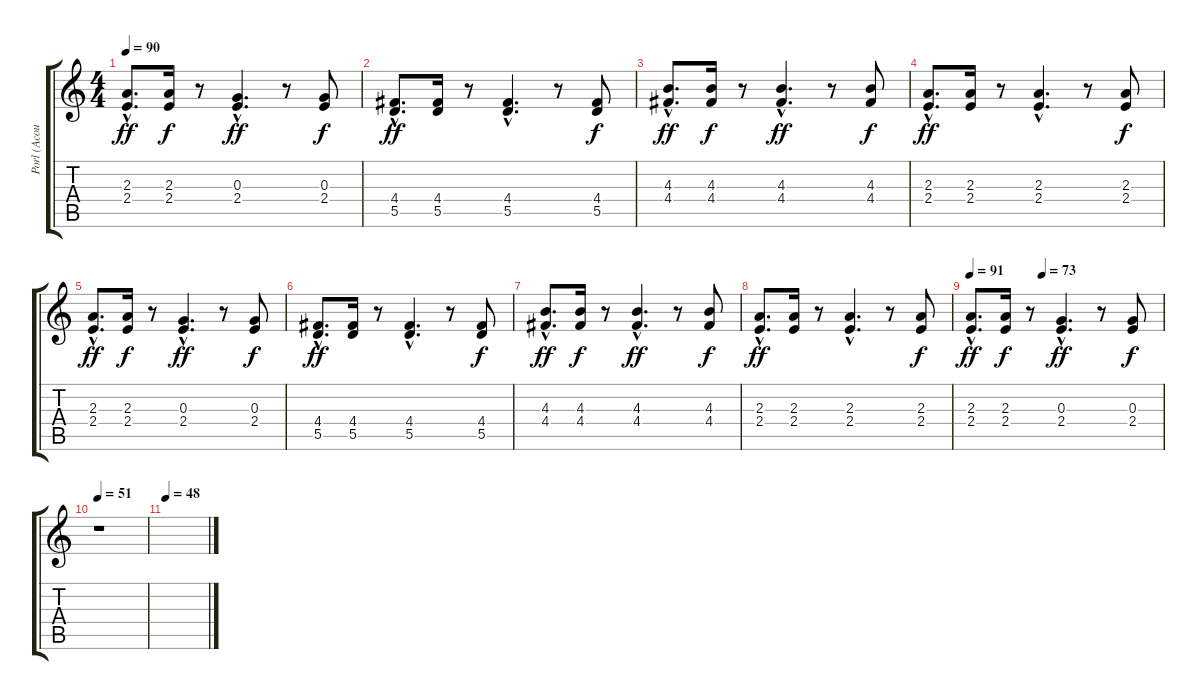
\track ("Porl (Acoustic Guitar I)" "Porl (Acou") {instrument acousticguitarnylon}
\staff {score tabs}
\tuning (E4 B3 G3 D3 A2 E2) {hide}
\ts (4 4)
\tempo 90
\clef g2
\ks c
(2.3{hac} 2.4{hac}).8{d dy ff} (2.3 2.4).16{dy f} r.8 (0.3{hac} 2.4{hac}).4{d dy ff} r.8 (0.3 2.4).8{dy f} |
(4.4{hac} 5.5{hac}).8{d dy ff} (4.4 5.5).16 r.8 (4.4{hac} 5.5{hac}).4{d} r.8 (4.4 5.5).8{dy f} |
(4.3{hac} 4.4{hac}).8{d dy ff} (4.3 4.4).16{dy f} r.8 (4.3{hac} 4.4{hac}).4{d dy ff} r.8 (4.3 4.4).8{dy f} |
(2.3{hac} 2.4{hac}).8{d dy ff} (2.3 2.4).16 r.8 (2.3{hac} 2.4{hac}).4{d} r.8 (2.3 2.4).8{dy f} |
(2.3{hac} 2.4{hac}).8{d dy ff} (2.3 2.4).16{dy f} r.8 (0.3{hac} 2.4{hac}).4{d dy ff} r.8 (0.3 2.4).8{dy f} |
(4.4{hac} 5.5{hac}).8{d dy ff} (4.4 5.5).16 r.8 (4.4{hac} 5.5{hac}).4{d} r.8 (4.4 5.5).8{dy f} |
(4.3{hac} 4.4{hac}).8{d dy ff} (4.3 4.4).16{dy f} r.8 (4.3{hac} 4.4{hac}).4{d dy ff} r.8 (4.3 4.4).8{dy f} |
(2.3{hac} 2.4{hac}).8{d dy ff} (2.3 2.4).16 r.8 (2.3{hac} 2.4{hac}).4{d} r.8 (2.3 2.4).8{dy f} |
\tempo 91
\tempo (73 0.375)
(2.3{hac} 2.4{hac}).8{d dy ff} (2.3 2.4).16{dy f} r.8 (0.3{hac} 2.4{hac}).4{d dy ff} r.8 (0.3 2.4).8{dy f} |
\tempo 51
r.1 |
\tempo 48
